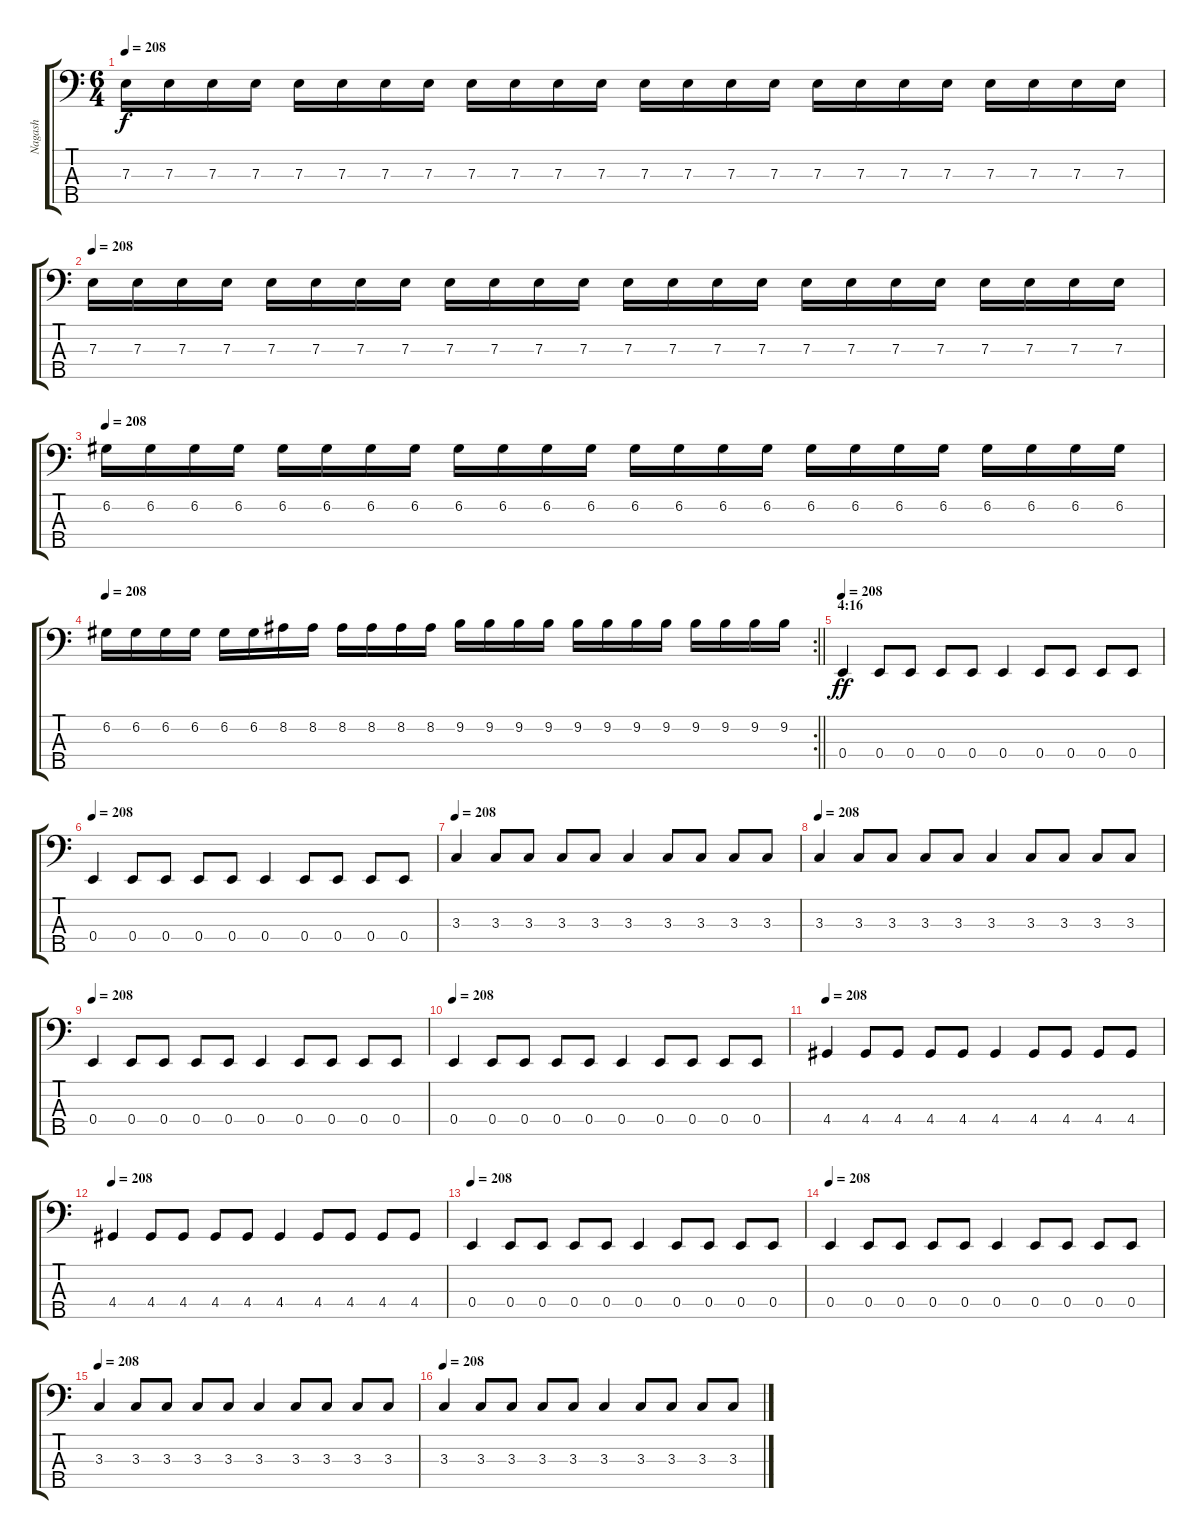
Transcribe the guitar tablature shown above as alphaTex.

\track ("Nagash" "Nagash") {instrument electricbasspick}
\staff {score tabs}
\tuning (G2 D2 A1 E1 B0) {hide}
\ts (6 4)
\tempo 208
\clef f4
\ks c
7.3.16{dy f} 7.3.16 7.3.16 7.3.16 7.3.16 7.3.16 7.3.16 7.3.16 7.3.16 7.3.16 7.3.16 7.3.16 7.3.16 7.3.16 7.3.16 7.3.16 7.3.16 7.3.16 7.3.16 7.3.16 7.3.16 7.3.16 7.3.16 7.3.16 |
\tempo 208
7.3.16 7.3.16 7.3.16 7.3.16 7.3.16 7.3.16 7.3.16 7.3.16 7.3.16 7.3.16 7.3.16 7.3.16 7.3.16 7.3.16 7.3.16 7.3.16 7.3.16 7.3.16 7.3.16 7.3.16 7.3.16 7.3.16 7.3.16 7.3.16 |
\tempo 208
6.2.16 6.2.16 6.2.16 6.2.16 6.2.16 6.2.16 6.2.16 6.2.16 6.2.16 6.2.16 6.2.16 6.2.16 6.2.16 6.2.16 6.2.16 6.2.16 6.2.16 6.2.16 6.2.16 6.2.16 6.2.16 6.2.16 6.2.16 6.2.16 |
\rc 2
\tempo 208
\barLineRight lightlight
6.2.16 6.2.16 6.2.16 6.2.16 6.2.16 6.2.16 8.2.16 8.2.16 8.2.16 8.2.16 8.2.16 8.2.16 9.2.16 9.2.16 9.2.16 9.2.16 9.2.16 9.2.16 9.2.16 9.2.16 9.2.16 9.2.16 9.2.16 9.2.16 |
\section ("" "4:16")
\tempo 208
0.4.4{dy ff} 0.4.8 0.4.8 0.4.8 0.4.8 0.4.4 0.4.8 0.4.8 0.4.8 0.4.8 |
\tempo 208
0.4.4 0.4.8 0.4.8 0.4.8 0.4.8 0.4.4 0.4.8 0.4.8 0.4.8 0.4.8 |
\tempo 208
3.3.4 3.3.8 3.3.8 3.3.8 3.3.8 3.3.4 3.3.8 3.3.8 3.3.8 3.3.8 |
\tempo 208
3.3.4 3.3.8 3.3.8 3.3.8 3.3.8 3.3.4 3.3.8 3.3.8 3.3.8 3.3.8 |
\tempo 208
0.4.4 0.4.8 0.4.8 0.4.8 0.4.8 0.4.4 0.4.8 0.4.8 0.4.8 0.4.8 |
\tempo 208
0.4.4 0.4.8 0.4.8 0.4.8 0.4.8 0.4.4 0.4.8 0.4.8 0.4.8 0.4.8 |
\tempo 208
4.4.4 4.4.8 4.4.8 4.4.8 4.4.8 4.4.4 4.4.8 4.4.8 4.4.8 4.4.8 |
\tempo 208
4.4.4 4.4.8 4.4.8 4.4.8 4.4.8 4.4.4 4.4.8 4.4.8 4.4.8 4.4.8 |
\tempo 208
0.4.4 0.4.8 0.4.8 0.4.8 0.4.8 0.4.4 0.4.8 0.4.8 0.4.8 0.4.8 |
\tempo 208
0.4.4 0.4.8 0.4.8 0.4.8 0.4.8 0.4.4 0.4.8 0.4.8 0.4.8 0.4.8 |
\tempo 208
3.3.4 3.3.8 3.3.8 3.3.8 3.3.8 3.3.4 3.3.8 3.3.8 3.3.8 3.3.8 |
\tempo 208
3.3.4 3.3.8 3.3.8 3.3.8 3.3.8 3.3.4 3.3.8 3.3.8 3.3.8 3.3.8
